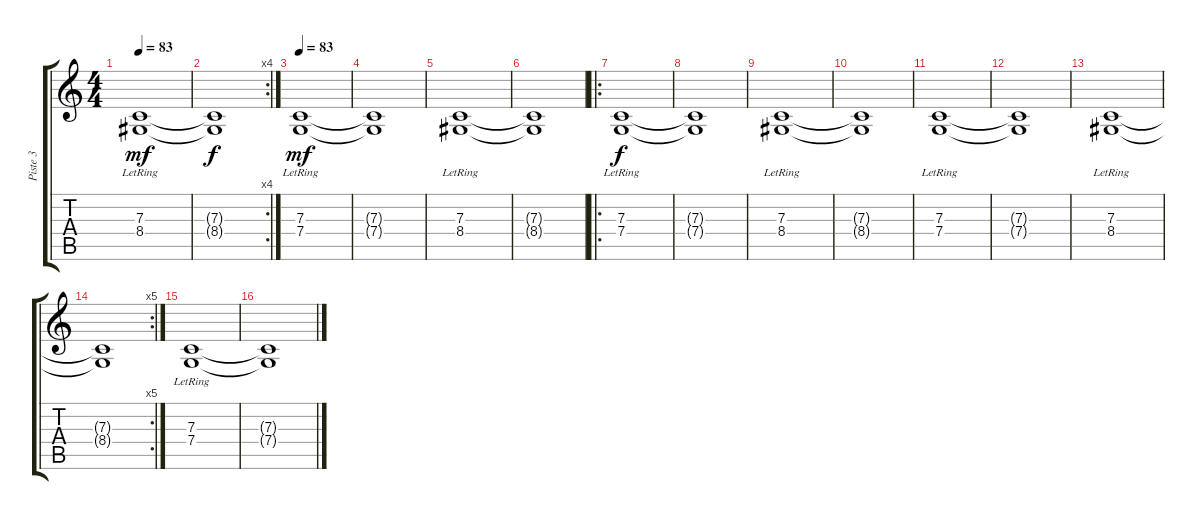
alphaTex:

\track ("Piste 3" "Piste 3") {instrument stringensemble2}
\staff {score tabs}
\tuning (D4 A3 F3 C3 G2 D2) {hide}
\ts (4 4)
\tempo 83
\clef g2
\ks c
(7.3{lr} 8.4{lr}).1{dy mf} |
\rc 4
(7.3{t} 8.4{t}).1{dy f} |
\tempo 83
(7.3{lr} 7.4{lr}).1{dy mf} |
(7.3{t} 7.4{t}).1 |
(7.3{lr} 8.4{lr}).1 |
(7.3{t} 8.4{t}).1 |
\ro
(7.3{lr} 7.4{lr}).1{dy f} |
(7.3{t} 7.4{t}).1 |
(7.3{lr} 8.4{lr}).1 |
(7.3{t} 8.4{t}).1 |
(7.3{lr} 7.4{lr}).1 |
(7.3{t} 7.4{t}).1 |
(7.3{lr} 8.4{lr}).1 |
\rc 5
(7.3{t} 8.4{t}).1 |
(7.3{lr} 7.4{lr}).1 |
(7.3{t} 7.4{t}).1
